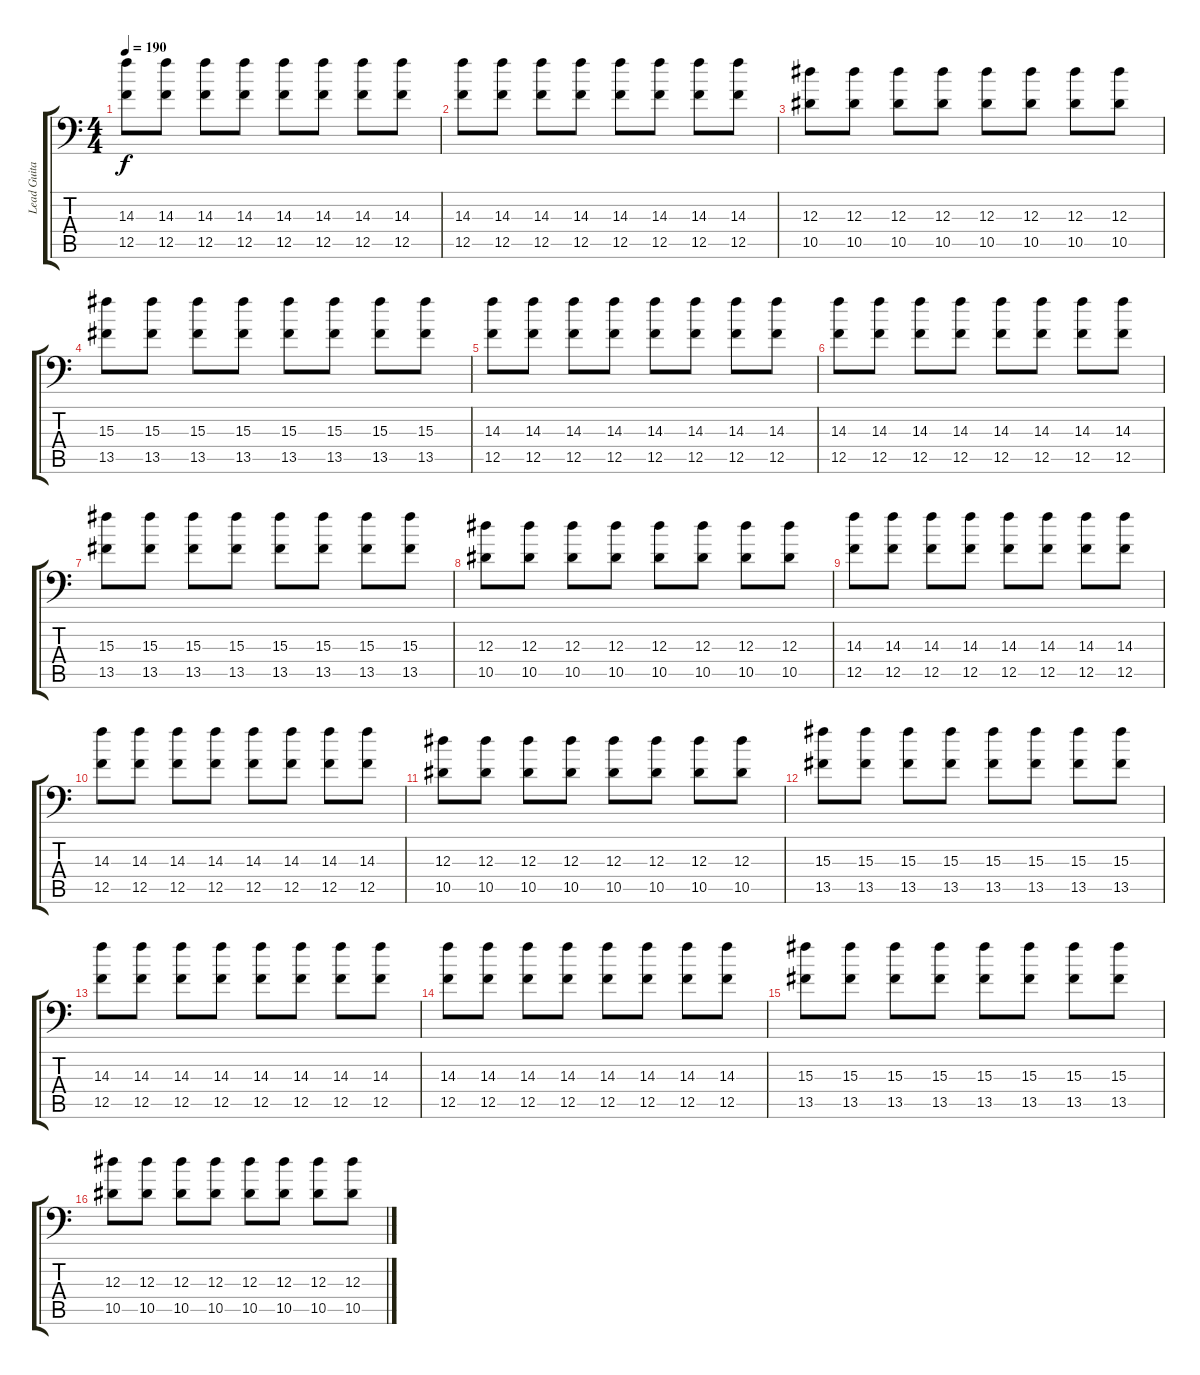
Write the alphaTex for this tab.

\track ("Lead Guitar #1" "Lead Guita") {instrument distortionguitar}
\staff {score tabs}
\tuning (C4 G3 Eb3 Bb2 F2 Bb1) {hide}
\ts (4 4)
\tempo 190
\clef f4
\ks c
(14.3 12.5).8{dy f} (14.3 12.5).8 (14.3 12.5).8 (14.3 12.5).8 (14.3 12.5).8 (14.3 12.5).8 (14.3 12.5).8 (14.3 12.5).8 |
(14.3 12.5).8 (14.3 12.5).8 (14.3 12.5).8 (14.3 12.5).8 (14.3 12.5).8 (14.3 12.5).8 (14.3 12.5).8 (14.3 12.5).8 |
(12.3 10.5).8 (12.3 10.5).8 (12.3 10.5).8 (12.3 10.5).8 (12.3 10.5).8 (12.3 10.5).8 (12.3 10.5).8 (12.3 10.5).8 |
(15.3 13.5).8 (15.3 13.5).8 (15.3 13.5).8 (15.3 13.5).8 (15.3 13.5).8 (15.3 13.5).8 (15.3 13.5).8 (15.3 13.5).8 |
(14.3 12.5).8 (14.3 12.5).8 (14.3 12.5).8 (14.3 12.5).8 (14.3 12.5).8 (14.3 12.5).8 (14.3 12.5).8 (14.3 12.5).8 |
(14.3 12.5).8 (14.3 12.5).8 (14.3 12.5).8 (14.3 12.5).8 (14.3 12.5).8 (14.3 12.5).8 (14.3 12.5).8 (14.3 12.5).8 |
(15.3 13.5).8 (15.3 13.5).8 (15.3 13.5).8 (15.3 13.5).8 (15.3 13.5).8 (15.3 13.5).8 (15.3 13.5).8 (15.3 13.5).8 |
(12.3 10.5).8 (12.3 10.5).8 (12.3 10.5).8 (12.3 10.5).8 (12.3 10.5).8 (12.3 10.5).8 (12.3 10.5).8 (12.3 10.5).8 |
(14.3 12.5).8 (14.3 12.5).8 (14.3 12.5).8 (14.3 12.5).8 (14.3 12.5).8 (14.3 12.5).8 (14.3 12.5).8 (14.3 12.5).8 |
(14.3 12.5).8 (14.3 12.5).8 (14.3 12.5).8 (14.3 12.5).8 (14.3 12.5).8 (14.3 12.5).8 (14.3 12.5).8 (14.3 12.5).8 |
(12.3 10.5).8 (12.3 10.5).8 (12.3 10.5).8 (12.3 10.5).8 (12.3 10.5).8 (12.3 10.5).8 (12.3 10.5).8 (12.3 10.5).8 |
(15.3 13.5).8 (15.3 13.5).8 (15.3 13.5).8 (15.3 13.5).8 (15.3 13.5).8 (15.3 13.5).8 (15.3 13.5).8 (15.3 13.5).8 |
(14.3 12.5).8 (14.3 12.5).8 (14.3 12.5).8 (14.3 12.5).8 (14.3 12.5).8 (14.3 12.5).8 (14.3 12.5).8 (14.3 12.5).8 |
(14.3 12.5).8 (14.3 12.5).8 (14.3 12.5).8 (14.3 12.5).8 (14.3 12.5).8 (14.3 12.5).8 (14.3 12.5).8 (14.3 12.5).8 |
(15.3 13.5).8 (15.3 13.5).8 (15.3 13.5).8 (15.3 13.5).8 (15.3 13.5).8 (15.3 13.5).8 (15.3 13.5).8 (15.3 13.5).8 |
(12.3 10.5).8 (12.3 10.5).8 (12.3 10.5).8 (12.3 10.5).8 (12.3 10.5).8 (12.3 10.5).8 (12.3 10.5).8 (12.3 10.5).8
